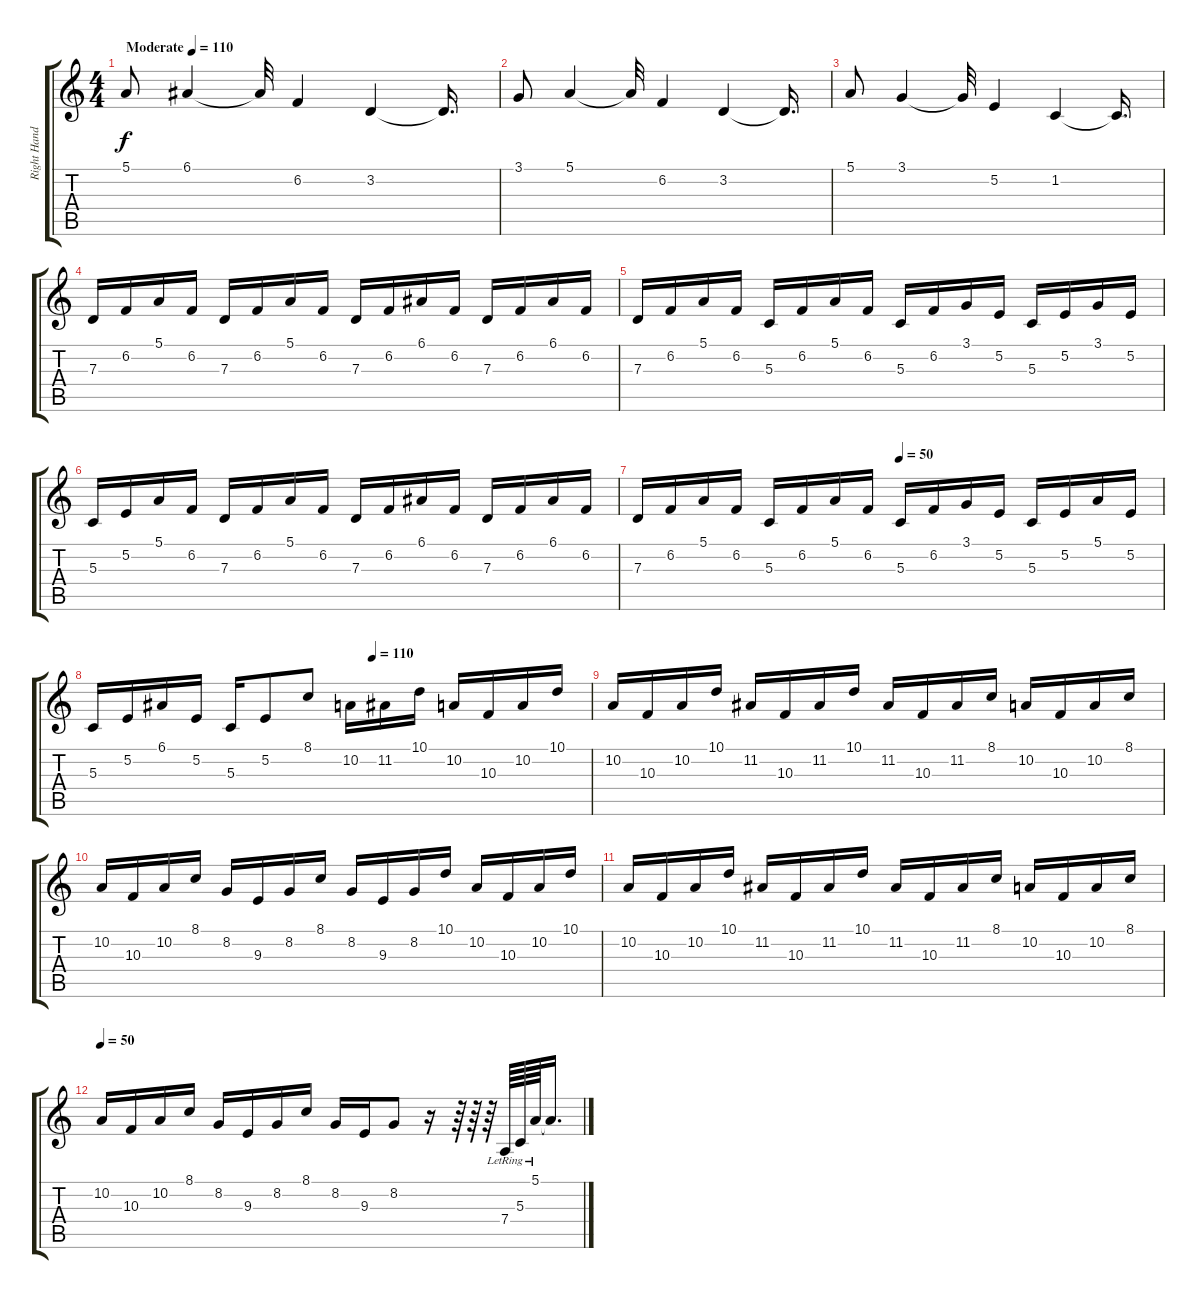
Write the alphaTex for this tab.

\track ("Right Hand" "Right Hand") {instrument acousticgrandpiano}
\staff {score tabs}
\tuning (E4 B3 G3 D3 A2 E2) {hide}
\ts (4 4)
\tempo (110 "Moderate")
\clef g2
\ks c
5.1.8{dy f instrument acousticgrandpiano} 6.1.4 6.1{t}.32 6.2.4 3.2.4 3.2{t}.16{d} |
3.1.8 5.1.4 5.1{t}.32 6.2.4 3.2.4 3.2{t}.16{d} |
5.1.8 3.1.4 3.1{t}.32 5.2.4 1.2.4 1.2{t}.16{d} |
7.3.16 6.2.16 5.1.16 6.2.16 7.3.16 6.2.16 5.1.16 6.2.16 7.3.16 6.2.16 6.1.16 6.2.16 7.3.16 6.2.16 6.1.16 6.2.16 |
7.3.16 6.2.16 5.1.16 6.2.16 5.3.16 6.2.16 5.1.16 6.2.16 5.3.16 6.2.16 3.1.16 5.2.16 5.3.16 5.2.16 3.1.16 5.2.16 |
5.3.16 5.2.16 5.1.16 6.2.16 7.3.16 6.2.16 5.1.16 6.2.16 7.3.16 6.2.16 6.1.16 6.2.16 7.3.16 6.2.16 6.1.16 6.2.16 |
\tempo (50 0.5)
7.3.16 6.2.16 5.1.16 6.2.16 5.3.16 6.2.16 5.1.16 6.2.16 5.3.16 6.2.16 3.1.16 5.2.16 5.3.16 5.2.16 5.1.16 5.2.16 |
\tempo (110 0.5625)
5.3.16 5.2.16 6.1.16 5.2.16 5.3.16 5.2.8 8.1.8 10.2.16 11.2.16 10.1.16 10.2.16 10.3.16 10.2.16 10.1.16 |
10.2.16 10.3.16 10.2.16 10.1.16 11.2.16 10.3.16 11.2.16 10.1.16 11.2.16 10.3.16 11.2.16 8.1.16 10.2.16 10.3.16 10.2.16 8.1.16 |
10.2.16 10.3.16 10.2.16 8.1.16 8.2.16 9.3.16 8.2.16 8.1.16 8.2.16 9.3.16 8.2.16 10.1.16 10.2.16 10.3.16 10.2.16 10.1.16 |
10.2.16 10.3.16 10.2.16 10.1.16 11.2.16 10.3.16 11.2.16 10.1.16 11.2.16 10.3.16 11.2.16 8.1.16 10.2.16 10.3.16 10.2.16 8.1.16 |
\tempo 50
10.2.16 10.3.16 10.2.16 8.1.16 8.2.16 9.3.16 8.2.16 8.1.16 8.2.16 9.3.16 8.2.8 r.16 r.64 r.64 r.64 7.4{lr}.64 5.3{lr}.64 5.1{lr}.64 5.1{t}.16{d}
